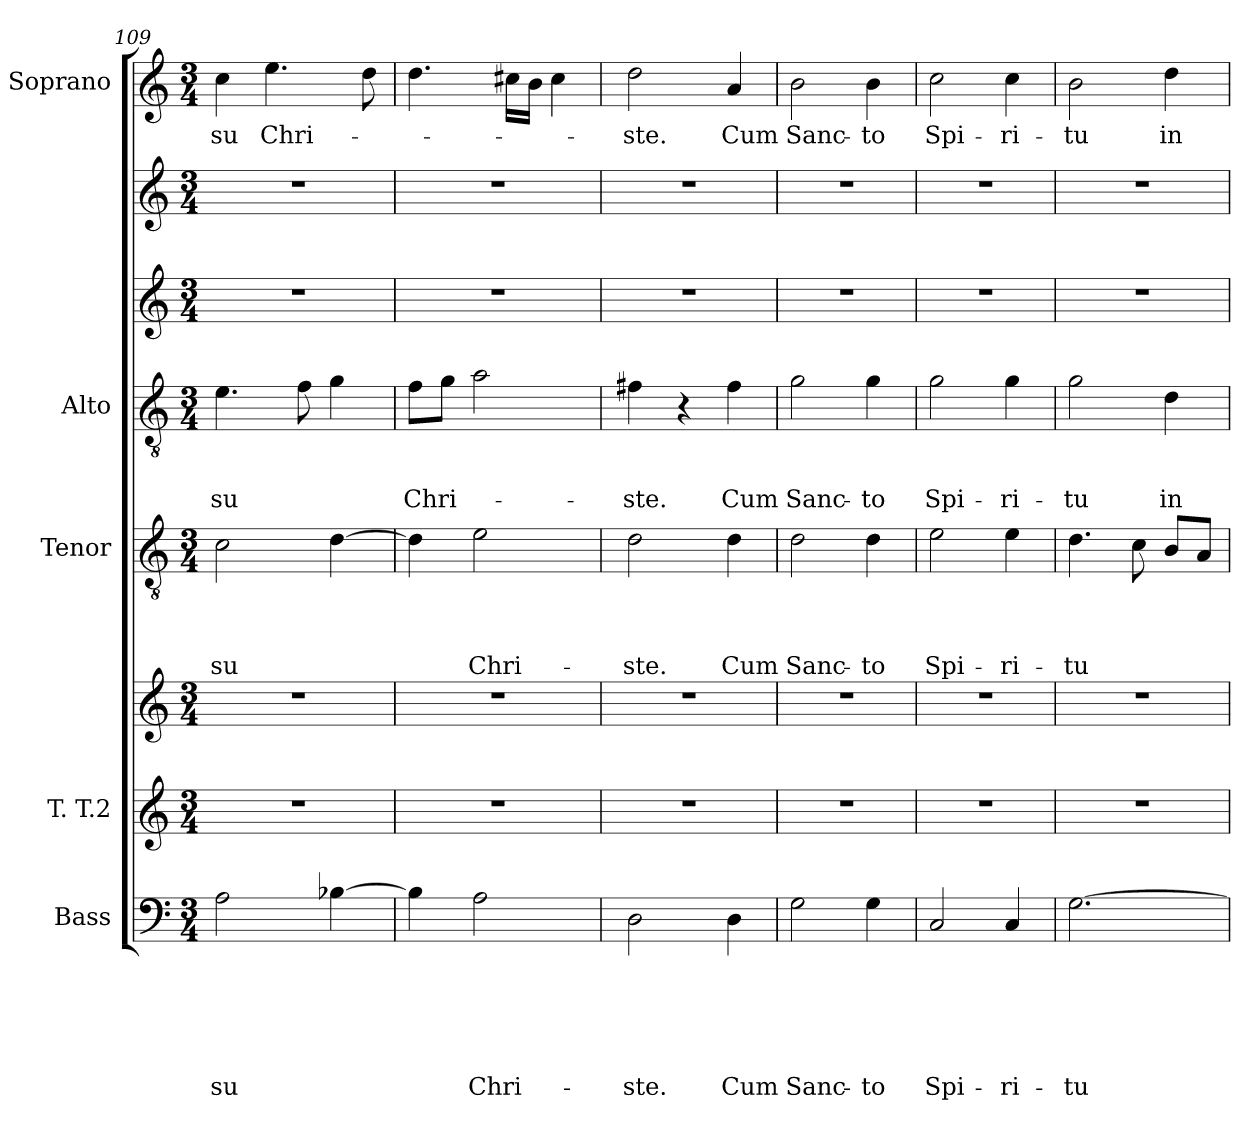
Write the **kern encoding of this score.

**kern	**text	**text	**text	**text	**text	**text	**kern	**kern	**kern	**text	**text	**text	**text	**kern	**text	**text	**text	**kern	**kern	**kern	**text
*part7	*part7	*part7	*part7	*part7	*part7	*part7	*part6	*part6	*part5	*part5	*part5	*part5	*part5	*part4	*part4	*part4	*part4	*part3	*part2	*part1	*part1
*staff8	*staff8	*staff8	*staff8	*staff8	*staff8	*staff8	*staff7	*staff6	*staff5	*staff5	*staff5	*staff5	*staff5	*staff4	*staff4	*staff4	*staff4	*staff3	*staff2	*staff1	*staff1
*I"Bass	*	*	*	*	*	*	*I"T. T.2	*	*I"Tenor	*	*	*	*	*I"Alto	*	*	*	*	*	*I"Soprano	*
*I'B.	*	*	*	*	*	*	*I'T.	*	*I'T.	*	*	*	*	*I'A.	*	*	*	*	*	*I'S.	*
*clefF4	*	*	*	*	*	*	*clefG2	*clefG2	*clefGv2	*	*	*	*	*clefGv2	*	*	*	*clefG2	*clefG2	*clefG2	*
*k[]	*	*	*	*	*	*	*k[]	*k[]	*k[]	*	*	*	*	*k[]	*	*	*	*k[]	*k[]	*k[]	*
*C:	*	*	*	*	*	*	*C:	*C:	*C:	*	*	*	*	*C:	*	*	*	*C:	*C:	*C:	*
*M3/4	*	*	*	*	*	*	*M3/4	*M3/4	*M3/4	*	*	*	*	*M3/4	*	*	*	*M3/4	*M3/4	*M3/4	*
=109	=109	=109	=109	=109	=109	=109	=109	=109	=109	=109	=109	=109	=109	=109	=109	=109	=109	=109	=109	=109	=109
!	!	!	!	!	!	!LO:LY:b	!	!	!	!	!	!	!LO:LY:b	!	!	!	!LO:LY:b	!	!	!	!LO:LY:b
2A\	.	.	.	.	.	-su	2.r	2.r	2c\	.	.	.	-su	4.e\	.	.	-su	2.r	2.r	4cc\	-su
!	!	!	!	!	!	!	!	!	!	!	!	!	!	!	!	!	!	!	!	!	!LO:LY:b
.	.	.	.	.	.	.	.	.	.	.	.	.	.	.	.	.	.	.	.	4.ee\	Chri-
.	.	.	.	.	.	.	.	.	.	.	.	.	.	8f\	.	.	.	.	.	.	.
[>4B-X\	.	.	.	.	.	.	.	.	[>4d\	.	.	.	.	4g\	.	.	.	.	.	.	.
.	.	.	.	.	.	.	.	.	.	.	.	.	.	.	.	.	.	.	.	8dd\	.
=110	=110	=110	=110	=110	=110	=110	=110	=110	=110	=110	=110	=110	=110	=110	=110	=110	=110	=110	=110	=110	=110
!	!	!	!	!	!	!	!	!	!	!	!	!	!	!	!	!	!LO:LY:b	!	!	!	!
4B-\]	.	.	.	.	.	.	2.r	2.r	4d\]	.	.	.	.	8f\L	.	.	Chri-	2.r	2.r	4.dd\	.
.	.	.	.	.	.	.	.	.	.	.	.	.	.	8g\J	.	.	.	.	.	.	.
!	!	!	!	!	!	!LO:LY:b	!	!	!	!	!	!	!LO:LY:b	!	!	!	!	!	!	!	!
2A\	.	.	.	.	.	Chri-	.	.	2e\	.	.	.	Chri-	2a\	.	.	.	.	.	.	.
.	.	.	.	.	.	.	.	.	.	.	.	.	.	.	.	.	.	.	.	16cc#X\LL	.
.	.	.	.	.	.	.	.	.	.	.	.	.	.	.	.	.	.	.	.	16b\JJ	.
.	.	.	.	.	.	.	.	.	.	.	.	.	.	.	.	.	.	.	.	4cc#\	.
=111	=111	=111	=111	=111	=111	=111	=111	=111	=111	=111	=111	=111	=111	=111	=111	=111	=111	=111	=111	=111	=111
!	!	!	!	!	!	!LO:LY:b	!	!	!	!	!	!	!LO:LY:b	!	!	!	!LO:LY:b	!	!	!	!LO:LY:b
2D\	.	.	.	.	.	-ste.	2.r	2.r	2d\	.	.	.	-ste.	4f#X\	.	.	-ste.	2.r	2.r	2dd\	-ste.
.	.	.	.	.	.	.	.	.	.	.	.	.	.	4r	.	.	.	.	.	.	.
!	!	!	!	!	!	!LO:LY:b	!	!	!	!	!	!	!LO:LY:b	!	!	!	!LO:LY:b	!	!	!	!LO:LY:b
4D\	.	.	.	.	.	Cum	.	.	4d\	.	.	.	Cum	4f#\	.	.	Cum	.	.	4a/	Cum
!!LO:LB:g=z
=112	=112	=112	=112	=112	=112	=112	=112	=112	=112	=112	=112	=112	=112	=112	=112	=112	=112	=112	=112	=112	=112
!	!	!	!	!	!	!LO:LY:b	!	!	!	!	!	!	!LO:LY:b	!	!	!	!LO:LY:b	!	!	!	!LO:LY:b
2G\	.	.	.	.	.	Sanc-	2.r	2.r	2d\	.	.	.	Sanc-	2g\	.	.	Sanc-	2.r	2.r	2b\	Sanc-
!	!	!	!	!	!	!LO:LY:b	!	!	!	!	!	!	!LO:LY:b	!	!	!	!LO:LY:b	!	!	!	!LO:LY:b
4G\	.	.	.	.	.	-to	.	.	4d\	.	.	.	-to	4g\	.	.	-to	.	.	4b\	-to
=113	=113	=113	=113	=113	=113	=113	=113	=113	=113	=113	=113	=113	=113	=113	=113	=113	=113	=113	=113	=113	=113
!	!	!	!	!	!	!LO:LY:b	!	!	!	!	!	!	!LO:LY:b	!	!	!	!LO:LY:b	!	!	!	!LO:LY:b
2C/	.	.	.	.	.	Spi-	2.r	2.r	2e\	.	.	.	Spi-	2g\	.	.	Spi-	2.r	2.r	2cc\	Spi-
!	!	!	!	!	!	!LO:LY:b	!	!	!	!	!	!	!LO:LY:b	!	!	!	!LO:LY:b	!	!	!	!LO:LY:b
4C/	.	.	.	.	.	-ri-	.	.	4e\	.	.	.	-ri-	4g\	.	.	-ri-	.	.	4cc\	-ri-
=114	=114	=114	=114	=114	=114	=114	=114	=114	=114	=114	=114	=114	=114	=114	=114	=114	=114	=114	=114	=114	=114
!	!	!	!	!	!	!LO:LY:b	!	!	!	!	!	!	!LO:LY:b	!	!	!	!LO:LY:b	!	!	!	!LO:LY:b
[>2.G\	.	.	.	.	.	-tu	2.r	2.r	4.d\	.	.	.	-tu	2g\	.	.	-tu	2.r	2.r	2b\	-tu
.	.	.	.	.	.	.	.	.	8c\	.	.	.	.	.	.	.	.	.	.	.	.
!	!	!	!	!	!	!	!	!	!	!	!	!	!	!	!	!	!LO:LY:b	!	!	!	!LO:LY:b
.	.	.	.	.	.	.	.	.	8B/L	.	.	.	.	4d\	.	.	in	.	.	4dd\	in
.	.	.	.	.	.	.	.	.	8A/J	.	.	.	.	.	.	.	.	.	.	.	.
=	=	=	=	=	=	=	=	=	=	=	=	=	=	=	=	=	=	=	=	=	=
*-	*-	*-	*-	*-	*-	*-	*-	*-	*-	*-	*-	*-	*-	*-	*-	*-	*-	*-	*-	*-	*-
